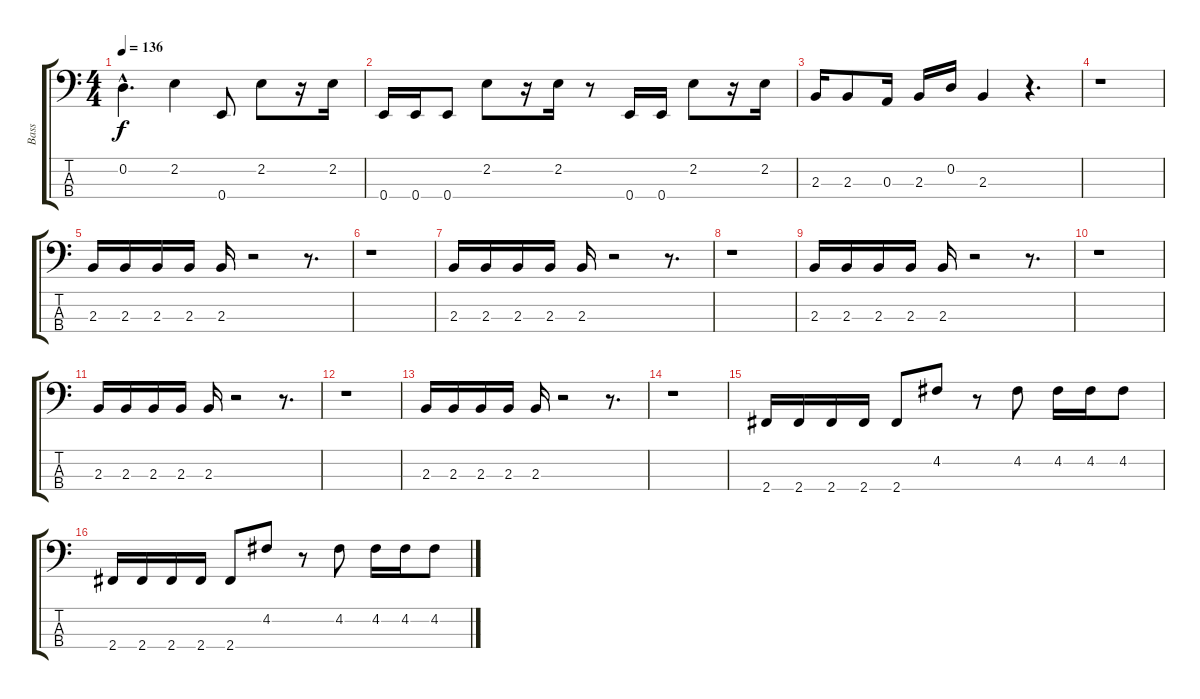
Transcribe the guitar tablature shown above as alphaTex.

\track ("Bass" "Bass") {instrument electricbasspick}
\staff {score tabs}
\tuning (G2 D2 A1 E1) {hide}
\ts (4 4)
\tempo 136
\clef f4
\ks c
0.2{hac}.4{d dy f} 2.2.4 0.4.8 2.2.8 r.16 2.2.16 |
0.4.16 0.4.16 0.4.8 2.2.8 r.16 2.2.16 r.8 0.4.16 0.4.16 2.2.8 r.16 2.2.16 |
2.3.16 2.3.8 0.3.16 2.3.16 0.2.16 2.3.4 r.4{d} |
r.1 |
2.3.16 2.3.16 2.3.16 2.3.16 2.3.16 r.2 r.8{d} |
r.1 |
2.3.16 2.3.16 2.3.16 2.3.16 2.3.16 r.2 r.8{d} |
r.1 |
2.3.16 2.3.16 2.3.16 2.3.16 2.3.16 r.2 r.8{d} |
r.1 |
2.3.16 2.3.16 2.3.16 2.3.16 2.3.16 r.2 r.8{d} |
r.1 |
2.3.16 2.3.16 2.3.16 2.3.16 2.3.16 r.2 r.8{d} |
r.1 |
2.4.16 2.4.16 2.4.16 2.4.16 2.4.8 4.2.8 r.8 4.2.8 4.2.16 4.2.16 4.2.8 |
2.4.16 2.4.16 2.4.16 2.4.16 2.4.8 4.2.8 r.8 4.2.8 4.2.16 4.2.16 4.2.8
